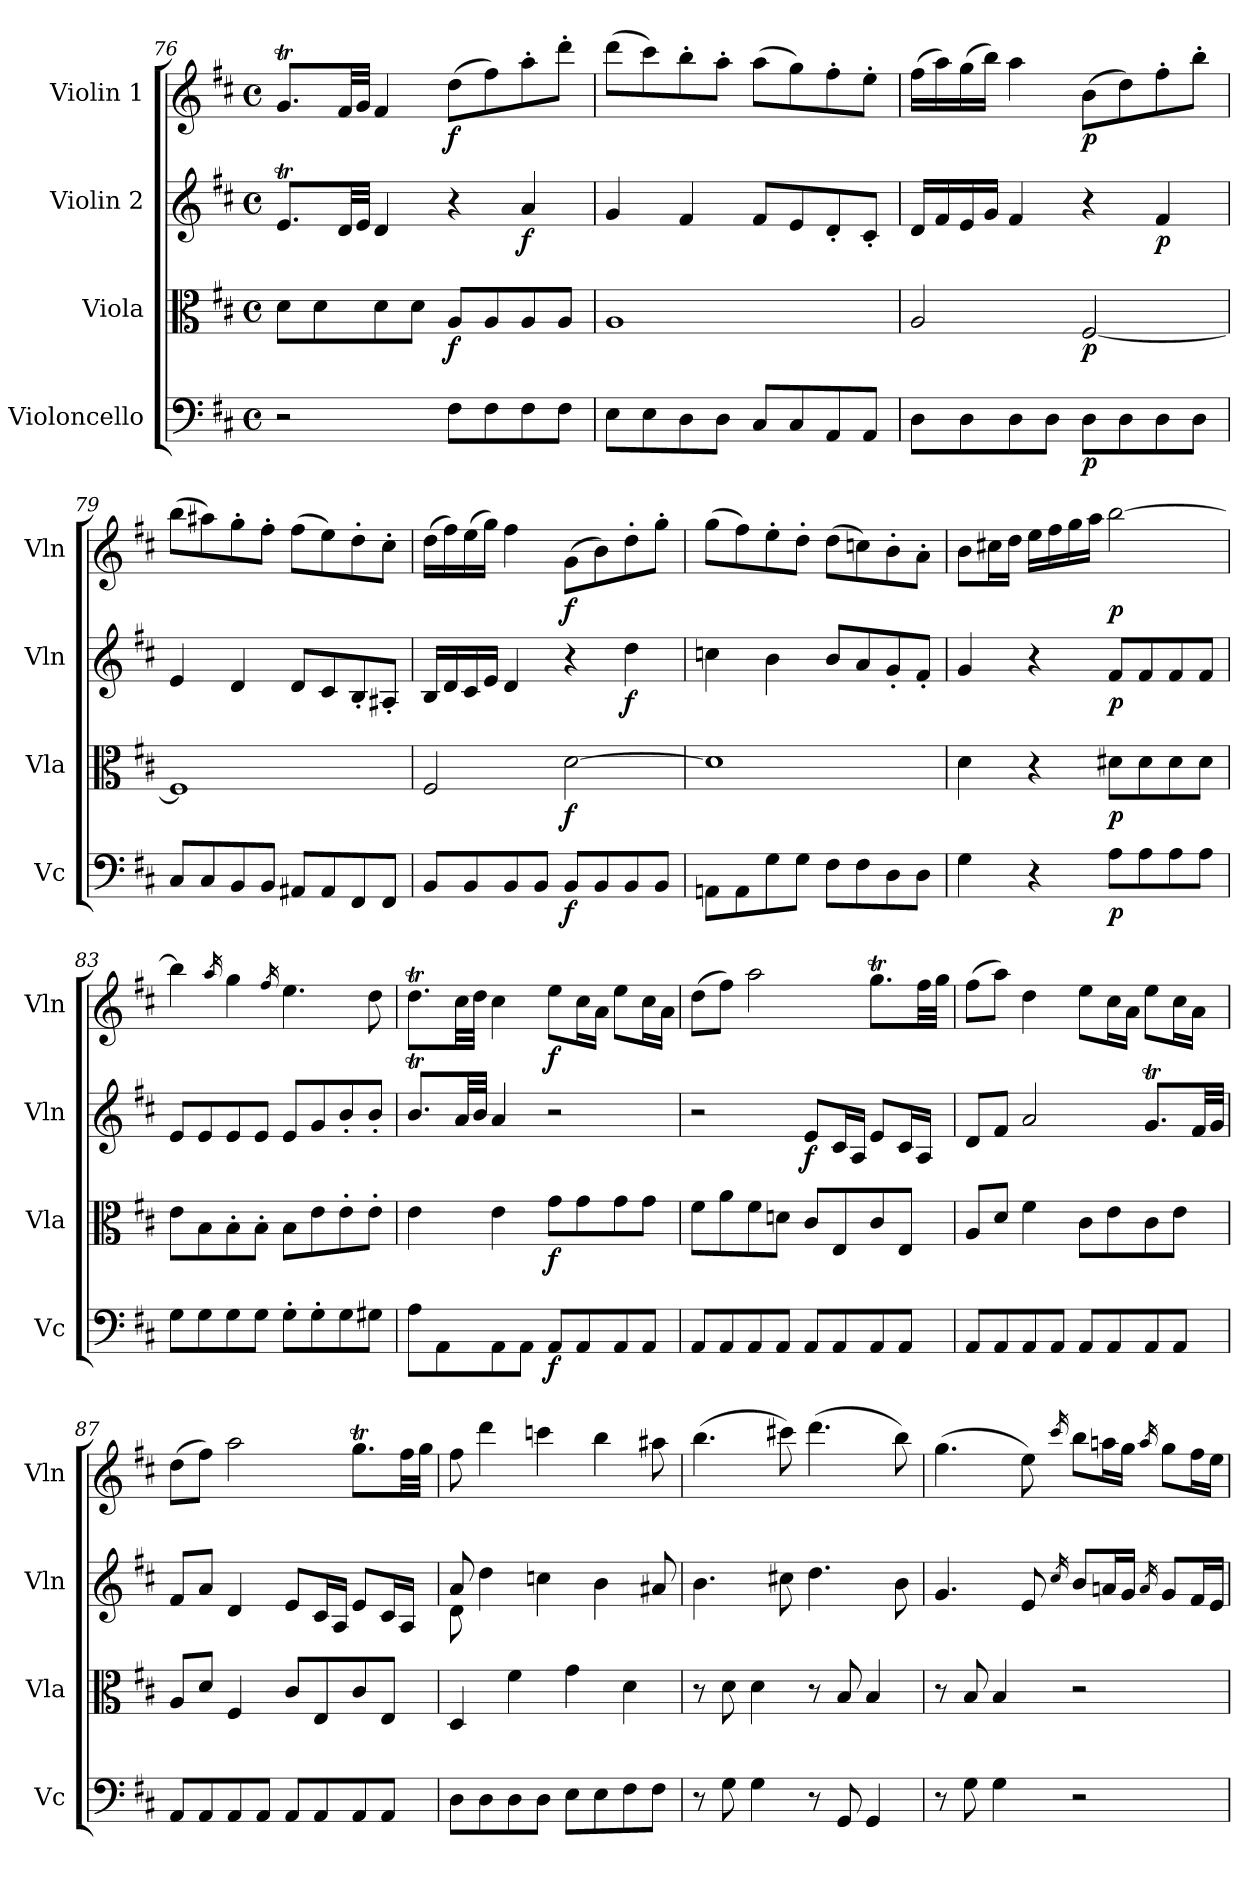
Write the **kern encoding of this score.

**kern	**dynam	**kern	**dynam	**kern	**dynam	**kern	**dynam
*part4	*part4	*part3	*part3	*part2	*part2	*part1	*part1
*staff4	*staff4	*staff3	*staff3	*staff2	*staff2	*staff1	*staff1
*I"Violoncello	*	*I"Viola	*	*I"Violin 2	*	*I"Violin 1	*
*I'Vc	*	*I'Vla	*	*I'Vln	*	*I'Vln	*
!!LO:LB:g=z
*clefF4	*	*clefC3	*	*clefG2	*	*clefG2	*
*k[f#c#]	*	*k[f#c#]	*	*k[f#c#]	*	*k[f#c#]	*
*M4/4	*	*M4/4	*	*M4/4	*	*M4/4	*
*met(c)	*	*met(c)	*	*met(c)	*	*met(c)	*
=76	=76	=76	=76	=76	=76	=76	=76
2r	.	8d\L	.	8.eT/L	.	8.gT/L	.
.	.	8d\	.	.	.	.	.
.	.	.	.	32d/LL	.	32f#/LL	.
.	.	.	.	32e/JJJ	.	32g/JJJ	.
.	.	8d\	.	4d/	.	4f#/	.
.	.	8d\J	.	.	.	.	.
!	!	!	!LO:DY:b	!	!	!	!LO:DY:b
8F#\L	.	8A/L	f	4r	.	(8dd\L	f
8F#\	.	8A/	.	.	.	8ff#\)	.
!	!	!	!	!	!LO:DY:b	!	!
8F#\	.	8A/	.	4a/	f	8aa'\	.
8F#\J	.	8A/J	.	.	.	8ddd'\J	.
=77	=77	=77	=77	=77	=77	=77	=77
8E\L	.	1A	.	4g/	.	(8ddd\L	.
8E\	.	.	.	.	.	8ccc#\)	.
8D\	.	.	.	4f#/	.	8bb'\	.
8D\J	.	.	.	.	.	8aa'\J	.
8C#/L	.	.	.	8f#/L	.	(8aa\L	.
8C#/	.	.	.	8e/	.	8gg\)	.
8AA/	.	.	.	8d'/	.	8ff#'\	.
8AA/J	.	.	.	8c#'/J	.	8ee'\J	.
=78	=78	=78	=78	=78	=78	=78	=78
8D\L	.	2A/	.	16d/LL	.	(16ff#\LL	.
.	.	.	.	16f#/	.	16aa\)	.
8D\	.	.	.	16e/	.	(16gg\	.
.	.	.	.	16g/JJ	.	16bb\JJ)	.
8D\	.	.	.	4f#/	.	4aa\	.
8D\J	.	.	.	.	.	.	.
!	!LO:DY:b	!	!LO:DY:b	!	!	!	!LO:DY:b
8D\L	p	[2F#/	p	4r	.	(8b\L	p
8D\	.	.	.	.	.	8dd\)	.
!	!	!	!	!	!LO:DY:b	!	!
8D\	.	.	.	4f#/	p	8ff#'\	.
8D\J	.	.	.	.	.	8bb'\J	.
=79	=79	=79	=79	=79	=79	=79	=79
8C#/L	.	1F#]	.	4e/	.	(8bb\L	.
8C#/	.	.	.	.	.	8aa#X\)	.
8BB/	.	.	.	4d/	.	8gg'\	.
8BB/J	.	.	.	.	.	8ff#'\J	.
8AA#X/L	.	.	.	8d/L	.	(8ff#\L	.
8AA#/	.	.	.	8c#/	.	8ee\)	.
8FF#/	.	.	.	8B'/	.	8dd'\	.
8FF#/J	.	.	.	8A#X'/J	.	8cc#'\J	.
=80	=80	=80	=80	=80	=80	=80	=80
8BB/L	.	2F#/	.	16B/LL	.	(16dd\LL	.
.	.	.	.	16d/	.	16ff#\)	.
8BB/	.	.	.	16c#/	.	(16ee\	.
.	.	.	.	16e/JJ	.	16gg\JJ)	.
8BB/	.	.	.	4d/	.	4ff#\	.
8BB/J	.	.	.	.	.	.	.
!	!LO:DY:b	!	!LO:DY:b	!	!	!	!LO:DY:b
8BB/L	f	[2d\	f	4r	.	(8g\L	f
8BB/	.	.	.	.	.	8b\)	.
!	!	!	!	!	!LO:DY:b	!	!
8BB/	.	.	.	4dd\	f	8dd'\	.
8BB/J	.	.	.	.	.	8gg'\J	.
!!LO:LB:g=z
=81	=81	=81	=81	=81	=81	=81	=81
8AAn\L	.	1d]	.	4ccn\	.	(8gg\L	.
8AA\	.	.	.	.	.	8ff#\)	.
8G\	.	.	.	4b\	.	8ee'\	.
8G\J	.	.	.	.	.	8dd'\J	.
8F#\L	.	.	.	8b/L	.	(8dd\L	.
8F#\	.	.	.	8a/	.	8ccn\)	.
8D\	.	.	.	8g'/	.	8b'\	.
8D\J	.	.	.	8f#'/J	.	8a'\J	.
=82	=82	=82	=82	=82	=82	=82	=82
4G\	.	4d\	.	4g/	.	8b\L	.
.	.	.	.	.	.	16cc#X\L	.
.	.	.	.	.	.	16dd\JJ	.
4r	.	4r	.	4r	.	16ee\LL	.
.	.	.	.	.	.	16ff#\	.
.	.	.	.	.	.	16gg\	.
.	.	.	.	.	.	16aa\JJ	.
!	!LO:DY:b	!	!LO:DY:b	!	!LO:DY:b	!	!LO:DY:b
8A\L	p	8d#X\L	p	8f#/L	p	[2bb\	p
8A\	.	8d#\	.	8f#/	.	.	.
8A\	.	8d#\	.	8f#/	.	.	.
8A\J	.	8d#\J	.	8f#/J	.	.	.
!!LO:PB:g=z
=83	=83	=83	=83	=83	=83	=83	=83
8G\L	.	8e\L	.	8e/L	.	4bb\]	.
8G\	.	8B\	.	8e/	.	.	.
.	.	.	.	.	.	16qaa/	.
8G\	.	8B'\	.	8e/	.	4gg\	.
8G\J	.	8B'\J	.	8e/J	.	.	.
.	.	.	.	.	.	16qff#/	.
8G'\L	.	8B\L	.	8e/L	.	4.ee\	.
8G'\	.	8e\	.	8g/	.	.	.
8G\	.	8e'\	.	8b'/	.	.	.
8G#X\J	.	8e'\J	.	8b'/J	.	8dd\	.
=84	=84	=84	=84	=84	=84	=84	=84
8A\L	.	4e\	.	8.bT/L	.	8.ddT\L	.
8AA\	.	.	.	.	.	.	.
.	.	.	.	32a/LL	.	32cc#\LL	.
.	.	.	.	32b/JJJ	.	32dd\JJJ	.
8AA\	.	4e\	.	4a/	.	4cc#\	.
8AA\J	.	.	.	.	.	.	.
!	!LO:DY:b	!	!LO:DY:b	!	!	!	!LO:DY:b
8AA/L	f	8g\L	f	2r	.	8ee\L	f
8AA/	.	8g\	.	.	.	16cc#\L	.
.	.	.	.	.	.	16a\JJ	.
8AA/	.	8g\	.	.	.	8ee\L	.
8AA/J	.	8g\J	.	.	.	16cc#\L	.
.	.	.	.	.	.	16a\JJ	.
=85	=85	=85	=85	=85	=85	=85	=85
8AA/L	.	8f#\L	.	2r	.	(8dd\L	.
8AA/	.	8a\	.	.	.	8ff#\J)	.
8AA/	.	8f#\	.	.	.	2aa\	.
8AA/J	.	8dn\J	.	.	.	.	.
!	!	!	!	!	!LO:DY:b	!	!
8AA/L	.	8c#/L	.	8e/L	f	.	.
8AA/	.	8E/	.	16c#/L	.	.	.
.	.	.	.	16A/JJ	.	.	.
8AA/	.	8c#/	.	8e/L	.	8.ggT\L	.
8AA/J	.	8E/J	.	16c#/L	.	.	.
.	.	.	.	16A/JJ	.	32ff#\LL	.
.	.	.	.	.	.	32gg\JJJ	.
=86	=86	=86	=86	=86	=86	=86	=86
8AA/L	.	8A/L	.	8d/L	.	(8ff#\L	.
8AA/	.	8d/J	.	8f#/J	.	8aa\J)	.
8AA/	.	4f#\	.	2a/	.	4dd\	.
8AA/J	.	.	.	.	.	.	.
8AA/L	.	8c#\L	.	.	.	8ee\L	.
8AA/	.	8e\	.	.	.	16cc#\L	.
.	.	.	.	.	.	16a\JJ	.
8AA/	.	8c#\	.	8.gT/L	.	8ee\L	.
8AA/J	.	8e\J	.	.	.	16cc#\L	.
.	.	.	.	32f#/LL	.	16a\JJ	.
.	.	.	.	32g/JJJ	.	.	.
!!LO:LB:g=z
=87	=87	=87	=87	=87	=87	=87	=87
8AA/L	.	8A/L	.	8f#/L	.	(8dd\L	.
8AA/	.	8d/J	.	8a/J	.	8ff#\J)	.
8AA/	.	4F#/	.	4d/	.	2aa\	.
8AA/J	.	.	.	.	.	.	.
8AA/L	.	8c#/L	.	8e/L	.	.	.
8AA/	.	8E/	.	16c#/L	.	.	.
.	.	.	.	16A/JJ	.	.	.
8AA/	.	8c#/	.	8e/L	.	8.ggT\L	.
8AA/J	.	8E/J	.	16c#/L	.	.	.
.	.	.	.	16A/JJ	.	32ff#\LL	.
.	.	.	.	.	.	32gg\JJJ	.
=88	=88	=88	=88	=88	=88	=88	=88
*	*	*	*	*^	*	*	*
8D\L	.	4D/	.	8a/	8d\	.	8ff#\	.
8D\	.	.	.	4dd\	8ryy	.	4ddd\	.
8D\	.	4f#\	.	.	4ryy	.	.	.
8D\J	.	.	.	4ccn\	.	.	4cccn\	.
8E\L	.	4g\	.	.	2ryy	.	.	.
8E\	.	.	.	4b\	.	.	4bb\	.
8F#\	.	4d\	.	.	.	.	.	.
8F#\J	.	.	.	8a#X/	.	.	8aa#X\	.
*	*	*	*	*v	*v	*	*	*
!!LO:LB:g=z
=89	=89	=89	=89	=89	=89	=89	=89
8r	.	8r	.	4.b\	.	(4.bb\	.
8G\	.	8d\	.	.	.	.	.
4G\	.	4d\	.	.	.	.	.
.	.	.	.	8cc#X\	.	8ccc#X\)	.
8r	.	8r	.	4.dd\	.	(4.ddd\	.
8GG/	.	8B/	.	.	.	.	.
4GG/	.	4B/	.	.	.	.	.
.	.	.	.	8b\	.	8bb\)	.
=90	=90	=90	=90	=90	=90	=90	=90
8r	.	8r	.	4.g/	.	(4.gg\	.
8G\	.	8B/	.	.	.	.	.
4G\	.	4B/	.	.	.	.	.
.	.	.	.	8e/	.	8ee\)	.
.	.	.	.	16qcc#/	.	16qccc#/	.
2r	.	2r	.	8b/L	.	8bb\L	.
.	.	.	.	16an/L	.	16aan\L	.
.	.	.	.	16g/JJ	.	16gg\JJ	.
.	.	.	.	16qa/	.	16qaa/	.
.	.	.	.	8g/L	.	8gg\L	.
.	.	.	.	16f#/L	.	16ff#\L	.
.	.	.	.	16e/JJ	.	16ee\JJ	.
=	=	=	=	=	=	=	=
*-	*-	*-	*-	*-	*-	*-	*-
